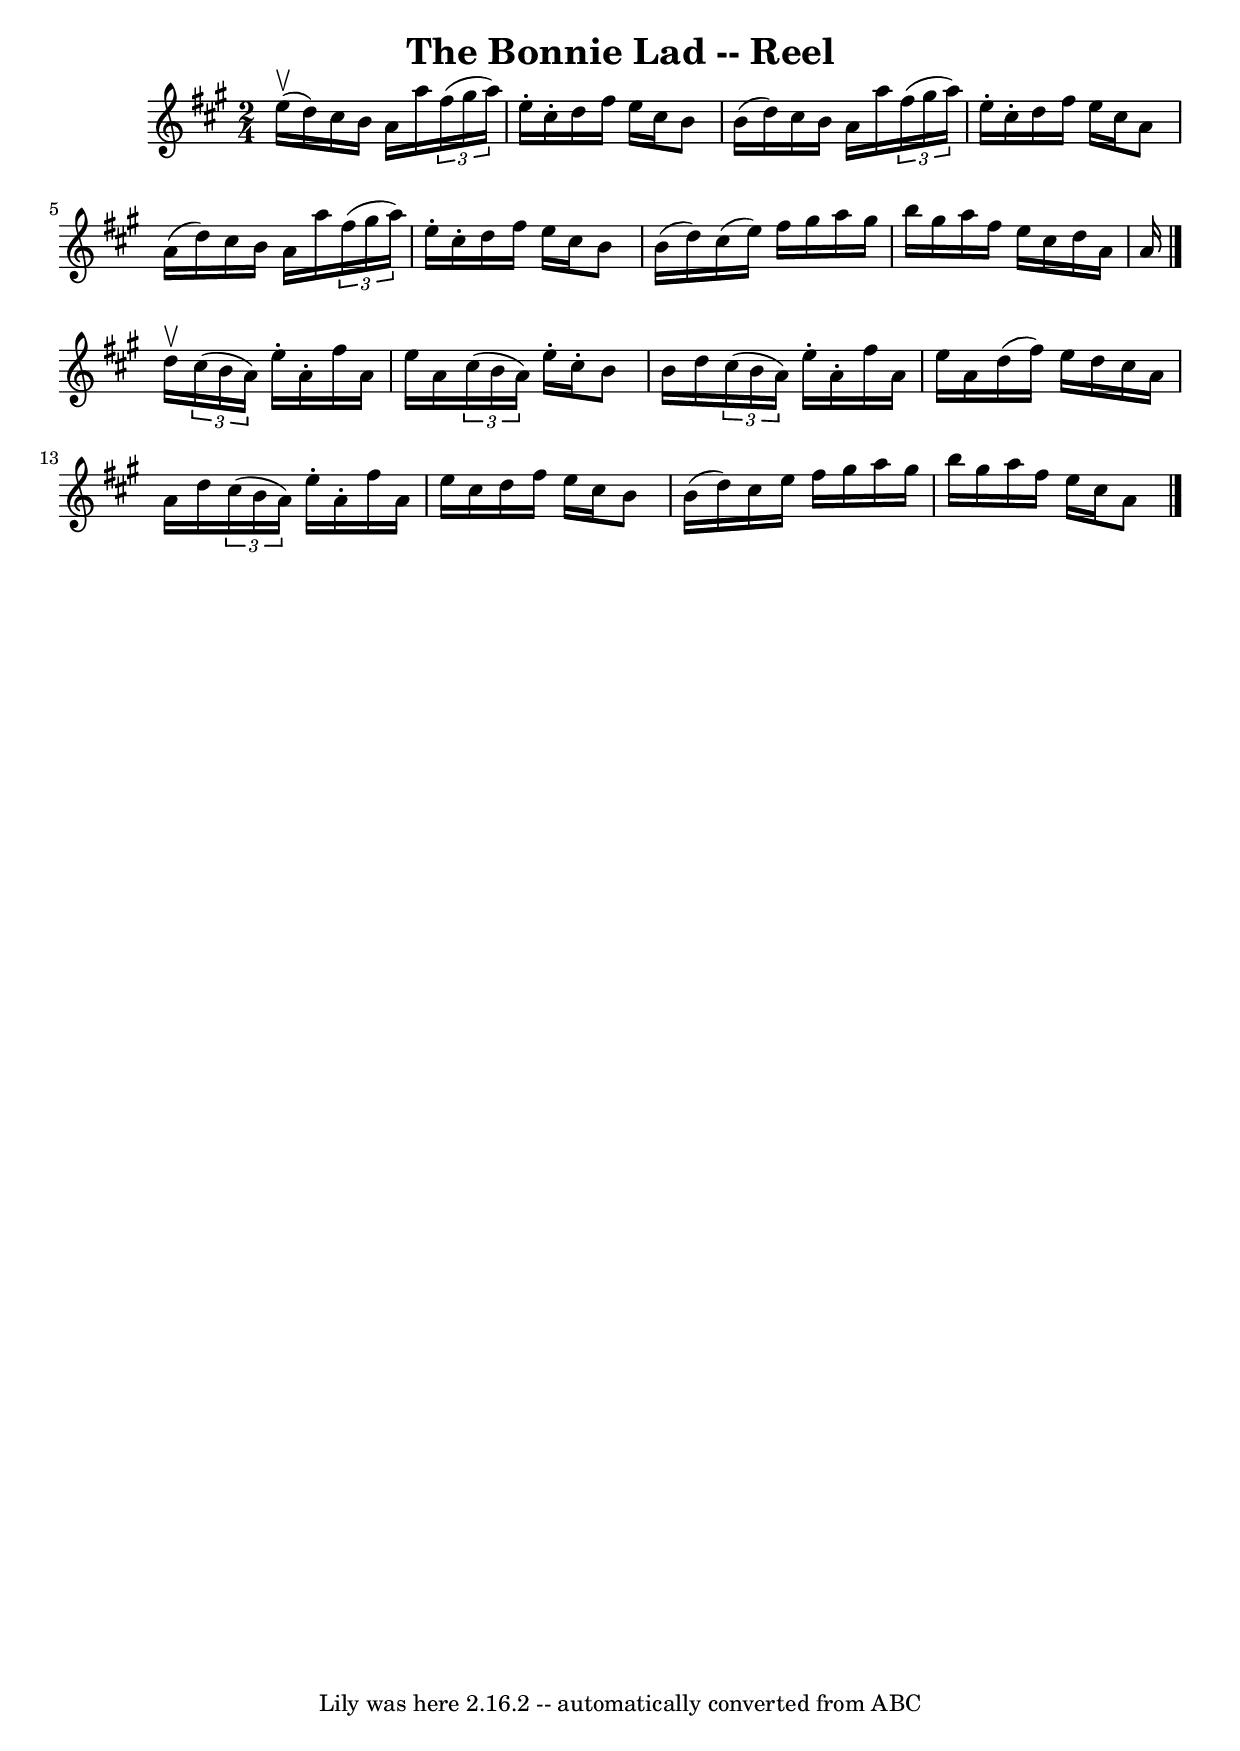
\version "2.7.40"
\include "Mammoth.ily"
\header {
	%% book = "Ryan's Mammoth Collection"
	crossRefNumber = "1"
	footnotes = ""
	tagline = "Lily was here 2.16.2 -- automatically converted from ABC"
	title = "The Bonnie Lad -- Reel"
}
voicedefault =  {


\time 2/4 \key a \major e''16^\upbow(d''16) |
 cis''16 b'16 
 a'16 a''16    \times 2/3 { fis''16 (gis''16 a''16) } e''16 
-. cis''16 -. |
 d''16 fis''16 e''16 cis''16 b'8 b'16 
(d''16) |
 cis''16 b'16 a'16 a''16    \times 2/3 {   
fis''16 (gis''16 a''16) } e''16 -. cis''16 -. |
 d''16    
fis''16 e''16 cis''16 a'8 a'16 (d''16) |
 cis''16   
 b'16 a'16 a''16    \times 2/3 { fis''16 (gis''16 a''16) }   
e''16 -. cis''16 -. |
 d''16 fis''16 e''16 cis''16 b'8    
b'16 (d''16) |
 cis''16 (e''16) fis''16 gis''16    
a''16 gis''16 b''16 gis''16  |
 a''16 fis''16 e''16    
cis''16 d''16 a'16 a'16  \bar "|." d''16^\upbow |
   
\times 2/3 { cis''16 (b'16 a'16) } e''16 -. a'16 -. fis''16    
a'16 e''16 a'16  |
   \times 2/3 { cis''16 (b'16 a'16) } 
 e''16 -. cis''16 -. b'8 b'16 d''16  |
   \times 2/3 {   
cis''16 (b'16 a'16) } e''16 -. a'16 -. fis''16 a'16 e''16  
 a'16  |
 d''16 (fis''16) e''16 d''16 cis''16 a'16    
a'16 d''16  |
     \times 2/3 { cis''16 (b'16 a'16) }   
e''16 -. a'16 -. fis''16 a'16 e''16 cis''16  |
 d''16    
fis''16 e''16 cis''16 b'8 b'16 (d''16) |
 cis''16    
e''16 fis''16 gis''16 a''16 gis''16 b''16 gis''16  |
   
a''16 fis''16 e''16 cis''16 a'8    \bar "|."   
}

\score{
    <<

	\context Staff="default"
	{
	    \voicedefault 
	}

    >>
	\layout {
	}
	\midi {}
}
